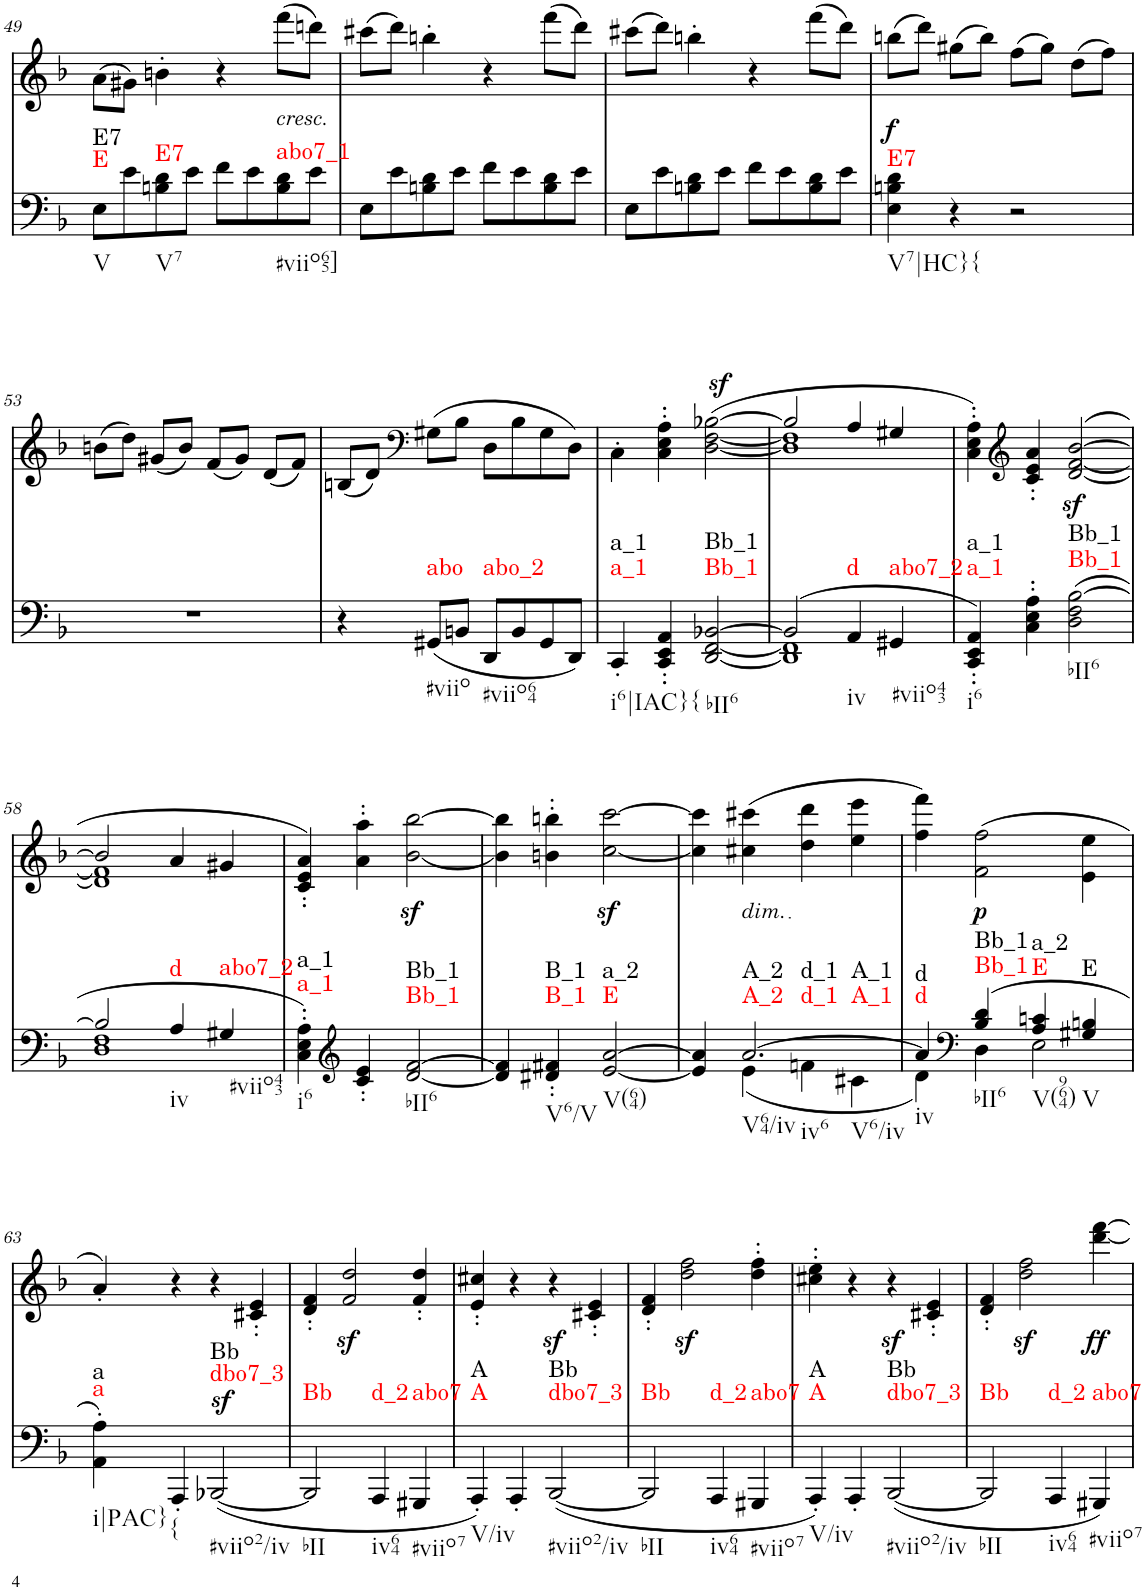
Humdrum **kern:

**kern	**dynam	**harte	**kern	**text	**dynam
*part2	*part2	*part2	*part1	*part1	*part1
*staff2	*staff2	*	*staff1	*staff1	*staff1
*I"piano	*	*	*I"piano	*	*
*I'Pno	*	*	*I'Pno	*	*
!!LO:PB:g=z
*clefF4	*	*	*clefG2	*	*
*k[b-]	*	*	*k[b-]	*	*
*d:	*	*	*d:	*	*
*M4/4	*	*	*M4/4	*	*
=49	=49	=49	=49	=49	=49
!	!	!LO:H:n=1:kt=E	!	!	!
!	!	!LO:H:n=2:kt=E7	!	!	!
8E\L	.	N N	(8a\L	.	.
8e\	.	.	8g#X\J)	.	.
!	!	!LO:H:kt=E7	!	!	!
8Bn\ 8d\	.	N	4bn'\	.	.
8e\J	.	.	.	.	.
8f\L	.	.	4r	.	.
8e\	.	.	.	.	.
!	!	!	!LO:TX:b:i:t=cresc.	!	!
!	!	!LO:H:kt=abo7_1	!	!LO:LY:b	!
8B\ 8d\	.	N	(8fff\L	<	.
8e\J	.	.	8dddn\J)	.	.
=50	=50	=50	=50	=50	=50
8E\L	.	.	(8ccc#X\L	.	.
8e\	.	.	8ddd\J)	.	.
8Bn\ 8d\	.	.	4bbn'\	.	.
8e\J	.	.	.	.	.
8f\L	.	.	4r	.	.
8e\	.	.	.	.	.
8B\ 8d\	.	.	(8fff\L	.	.
8e\J	.	.	8ddd\J)	.	.
=51	=51	=51	=51	=51	=51
8E\L	.	.	(8ccc#X\L	.	.
8e\	.	.	8ddd\J)	.	.
8Bn\ 8d\	.	.	4bbn'\	.	.
8e\J	.	.	.	.	.
8f\L	.	.	4r	.	.
8e\	.	.	.	.	.
8B\ 8d\	.	.	(8fff\L	.	.
8e\J	.	.	8ddd\J)	.	.
=52	=52	=52	=52	=52	=52
!	!	!LO:H:kt=E7	!	!LO:LY:b	!LO:DY:b
4E\ 4Bn\ 4d\	.	N	(8bbn\L	f	f
.	.	.	8ddd\J)	.	.
4r	.	.	(8gg#X\L	.	.
.	.	.	8bb\J)	.	.
2r	.	.	(8ff\L	.	.
.	.	.	8gg#\J)	.	.
.	.	.	(8dd\L	.	.
.	.	.	8ff\J)	.	.
!!LO:LB:g=z
=53	=53	=53	=53	=53	=53
1r	.	.	(8bn\L	.	.
.	.	.	8dd\J)	.	.
.	.	.	(8g#X/L	.	.
.	.	.	8b/J)	.	.
.	.	.	(8f/L	.	.
.	.	.	8g#/J)	.	.
.	.	.	(8d/L	.	.
.	.	.	8f/J)	.	.
=54	=54	=54	=54	=54	=54
4r	.	.	(8Bn/L	.	.
.	.	.	8d/J)	.	.
*	*	*	*clefF4	*	*
!	!	!LO:H:kt=abo	!	!	!
(8GG#X/L	.	N	(8G#X\L	.	.
8BBn/J	.	.	8B\J	.	.
!	!	!LO:H:kt=abo_2	!	!	!
8DD/L	.	N	8D\L	.	.
8BB/	.	.	8B\	.	.
8GG#/	.	.	8G#\	.	.
8DD/J)	.	.	8D\J)	.	.
=55	=55	=55	=55	=55	=55
!	!	!LO:H:n=1:kt=a_1	!	!	!
!	!	!LO:H:n=2:kt=a_1	!	!	!
4CC'/	.	N N	4C'\	.	.
4CC/' 4EE/' 4AA/'	.	.	4C\' 4E\' 4A\'	.	.
!	!	!LO:H:n=1:kt=Bb_1	!	!	!
!	!	!LO:H:n=2:kt=Bb_1	!	!	!
[<2DD/ [2FF/ [2BB-X/	.	N N	([2D\z> [2F\z> [>2B-X\z>	.	.
=56	=56	=56	=56	=56	=56
*^	*	*	*^	*	*
(>2BB-/]	1DD] 1FF]	.	.	2B-/]	1D] 1F]	.	.
!	!	!	!LO:H:kt=d	!	!	!	!
4AA/	.	.	N	4A/	.	.	.
!	!	!	!LO:H:kt=abo7_2	!	!	!	!
4GG#X/	.	.	N	4G#X/	.	.	.
*v	*v	*	*	*	*	*	*
*	*	*	*v	*v	*	*
=57	=57	=57	=57	=57	=57
!	!	!LO:H:n=1:kt=a_1	!	!	!
!	!	!LO:H:n=2:kt=a_1	!	!	!
4CC/' 4EE/' 4AA/')	.	N N	4C\' 4E\' 4A\')	.	.
*	*	*	*clefG2	*	*
4C\' 4E\' 4A\'	.	.	4c/' 4e/' 4a/'	.	.
!	!	!LO:H:n=1:kt=Bb_1	!	!	!
!	!	!LO:H:n=2:kt=Bb_1	!	!	!
(2D\ 2F\ [2B-\	.	N N	([2d/z< [2f/z< [2b-/z<	.	.
!!LO:LB:g=z
=58	=58	=58	=58	=58	=58
*^	*	*	*^	*	*
2B-/]	1D 1F	.	.	2b-/]	1d] 1f]	.	.
!	!	!	!LO:H:kt=d	!	!	!	!
4A/	.	.	N	4a/	.	.	.
!	!	!	!LO:H:kt=abo7_2	!	!	!	!
4G#X/	.	.	N	4g#X/	.	.	.
*v	*v	*	*	*	*	*	*
*	*	*	*v	*v	*	*
=59	=59	=59	=59	=59	=59
!	!	!LO:H:n=1:kt=a_1	!	!	!
!	!	!LO:H:n=2:kt=a_1	!	!	!
4C\' 4E\' 4A\')	.	N N	4c/' 4e/' 4a/')	.	.
*clefG2	*	*	*	*	*
4c/' 4e/'	.	.	4a\' 4aa\'	.	.
!	!	!LO:H:n=1:kt=Bb_1	!	!	!
!	!	!LO:H:n=2:kt=Bb_1	!	!	!
[2d/ [2f/	.	N N	[2b-\z< [2bb-\z<	.	.
=60	=60	=60	=60	=60	=60
4d/] 4f/]	.	.	4b-\] 4bb-\]	.	.
!	!	!LO:H:n=1:kt=B_1	!	!	!
!	!	!LO:H:n=2:kt=B_1	!	!	!
4d#X/' 4f#X/'	.	N N	4bn\' 4bbn\'	.	.
!	!	!LO:H:n=1:kt=E	!	!	!
!	!	!LO:H:n=2:kt=a_2	!	!	!
[<2e/ [2a/	.	N N	[2cc\z< [2ccc\z<	.	.
=61	=61	=61	=61	=61	=61
*^	*	*	*	*	*
!	!	!	!	!	!LO:LY:b	!
4e/] 4a/]	4ryy	.	.	4cc\] 4ccc\]	>	.
!	!	!	!LO:H:n=1:kt=A_2	!LO:TX:b:i:t=dim.	!	!
!	!	!	!LO:H:n=2:kt=A_2	!	!	!
!	!	!	!LO:H:n=3:kt=d_1	!	!	!
!	!	!	!LO:H:n=4:kt=d_1	!	!	!
!	!	!	!LO:H:n=5:kt=A_1	!	!	!
!	!	!	!LO:H:n=6:kt=A_1	!	!	!
[2.a/	(4e\	.	N N N N N N	(4cc#X\ 4ccc#X\	.	.
.	4fn\	.	.	4dd\ 4ddd\	.	.
.	4c#X\	.	.	4ee\ 4eee\	.	.
=62	=62	=62	=62	=62	=62	=62
!	!	!	!LO:H:n=1:kt=d	!	!	!
!	!	!	!LO:H:n=2:kt=d	!	!	!
4a/]	4d\)	.	N N	4ff\ 4fff\)	.	.
*clefF4	*	*	*	*	*	*
!	!	!	!LO:H:n=1:kt=Bb_1	!	!LO:LY:b	!LO:DY:b
!	!	!	!LO:H:n=2:kt=Bb_1	!	!	!
(4B-/ 4d/	4D\	.	N N	(2f\ 2ff\	p	p
!	!	!	!LO:H:n=1:kt=E	!	!	!
!	!	!	!LO:H:n=2:kt=a_2	!	!	!
4A/ 4cn/	2E\	.	N N	.	.	.
!	!	!	!LO:H:kt=E	!	!	!
4G#X/ 4Bn/	.	.	N	4e\ 4ee\	.	.
*v	*v	*	*	*	*	*
!!LO:LB:g=z
=63	=63	=63	=63	=63	=63
!	!	!LO:H:n=1:kt=a	!	!	!
!	!	!LO:H:n=2:kt=a	!	!	!
4AA\' 4A\')	.	N N	4a'/)	.	.
!	!	!LO:H:kt={	!	!	!
4AAA'/	.	N	4r	.	.
!	!LO:DY:a	!LO:H:n=1:kt=dbo7_3	!	!	!
!	!	!LO:H:n=2:kt=Bb	!	!	!
(<[2BBB-X/	sf	N N	4r	.	.
.	.	.	4c#X/' 4e/'	.	.
=64	=64	=64	=64	=64	=64
!	!	!LO:H:kt=Bb	!	!	!
2BBB-/]	.	N	4d/' 4f/'	.	.
.	.	.	2f/z< 2dd/z<	.	.
!	!	!LO:H:kt=d_2	!	!	!
4AAA/	.	N	.	.	.
!	!	!LO:H:kt=abo7	!	!	!
4GGG#X/	.	N	4f/' 4dd/'	.	.
=65	=65	=65	=65	=65	=65
!	!	!LO:H:n=1:kt=A	!	!	!
!	!	!LO:H:n=2:kt=A	!	!	!
4AAA'/)	.	N N	4e/' 4cc#X/'	.	.
4AAA'/	.	.	4r	.	.
!	!	!LO:H:n=1:kt=dbo7_3	!	!	!LO:DY:b
!	!	!LO:H:n=2:kt=Bb	!	!	!
(<[2BBB-/	.	N N	4r	.	sf
.	.	.	4c#X/' 4e/'	.	.
=66	=66	=66	=66	=66	=66
!	!	!LO:H:kt=Bb	!	!	!
2BBB-/]	.	N	4d/' 4f/'	.	.
.	.	.	2dd\z< 2ff\z<	.	.
!	!	!LO:H:kt=d_2	!	!	!
4AAA/	.	N	.	.	.
!	!	!LO:H:kt=abo7	!	!	!
4GGG#X/	.	N	4dd\' 4ff\'	.	.
=67	=67	=67	=67	=67	=67
!	!	!LO:H:n=1:kt=A	!	!	!
!	!	!LO:H:n=2:kt=A	!	!	!
4AAA'/)	.	N N	4cc#X\' 4ee\'	.	.
4AAA'/	.	.	4r	.	.
!	!	!LO:H:n=1:kt=dbo7_3	!	!	!LO:DY:b
!	!	!LO:H:n=2:kt=Bb	!	!	!
(<[2BBB-/	.	N N	4r	.	sf
.	.	.	4c#X/' 4e/'	.	.
=68	=68	=68	=68	=68	=68
!	!	!LO:H:kt=Bb	!	!	!
2BBB-/]	.	N	4d/' 4f/'	.	.
.	.	.	2dd\z< 2ff\z<	.	.
!	!	!LO:H:kt=d_2	!	!	!
4AAA/	.	N	.	.	.
!	!	!LO:H:kt=abo7	!	!LO:LY:b	!LO:DY:b
4GGG#X/)	.	N	[4ddd\ [4fff\	ff	ff
=	=	=	=	=	=
*-	*-	*-	*-	*-	*-
